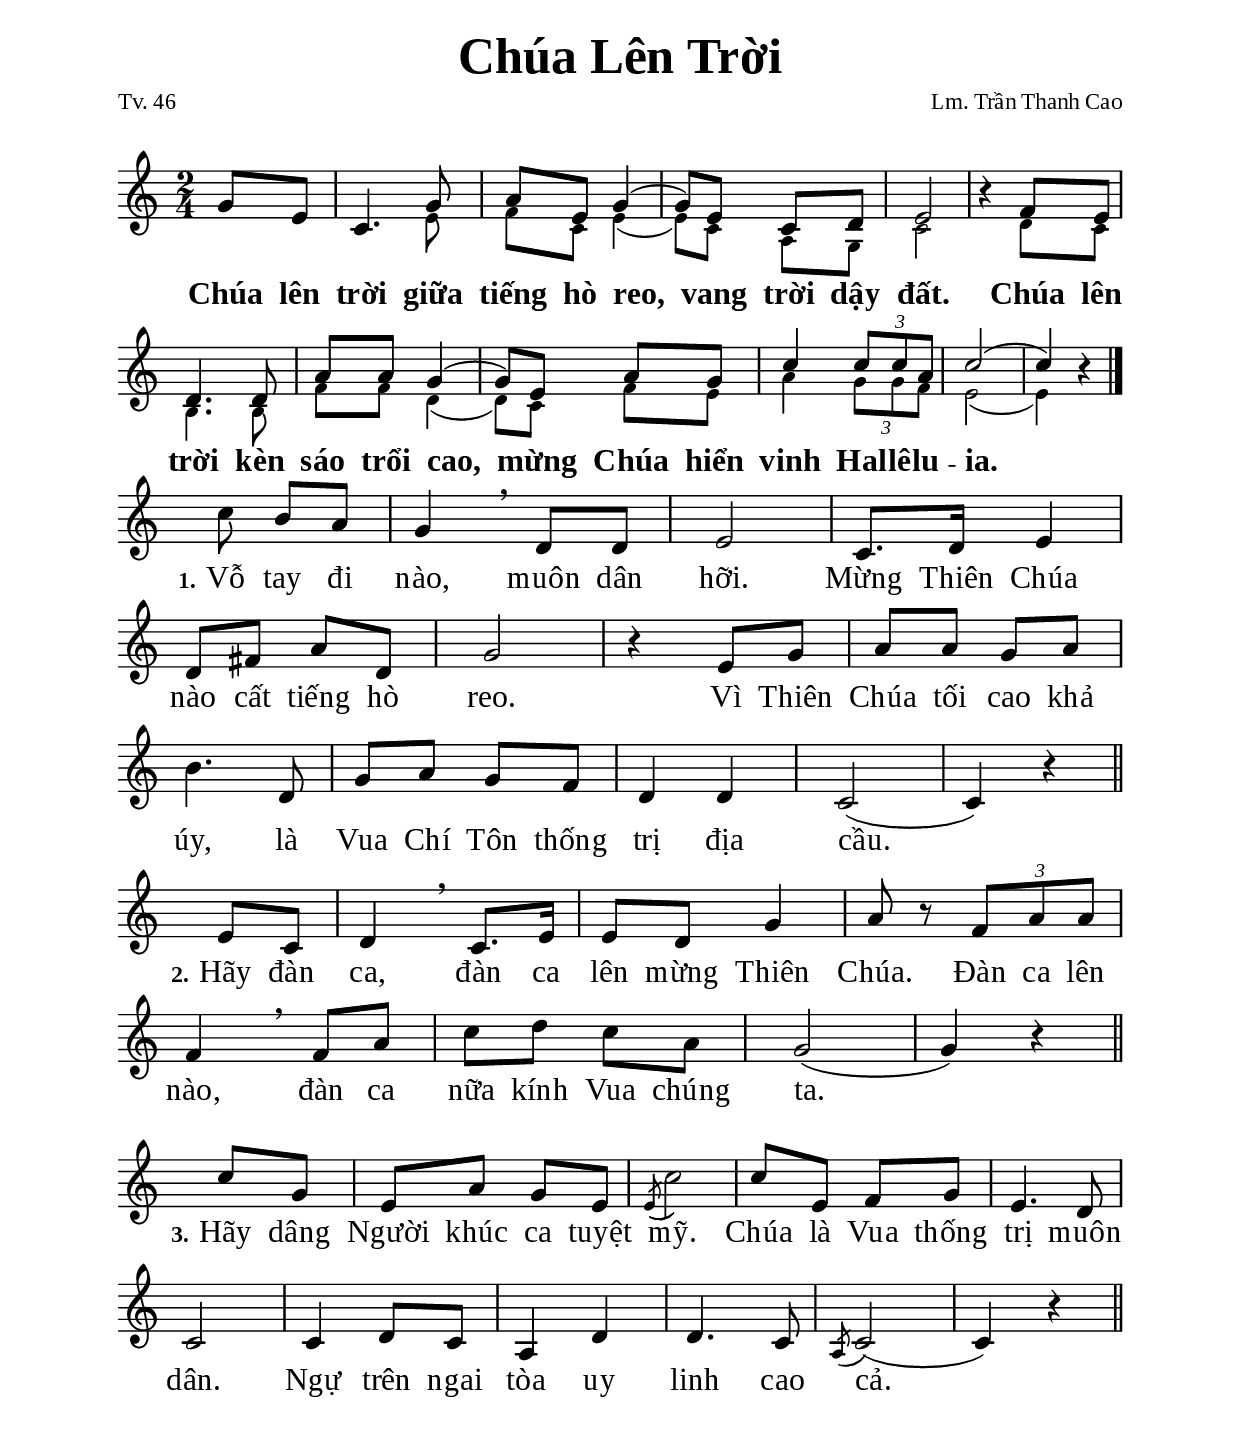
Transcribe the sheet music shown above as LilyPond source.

% Cài đặt chung
\version "2.20.0"
\include "english.ly"

\header {
  title = \markup { \fontsize #3 "Chúa Lên Trời" }
  poet = "Tv. 46"
  composer = "Lm. Trần Thanh Cao"
  arranger = " "
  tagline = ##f
}

\paper {
  #(set-paper-size "a4")
  top-margin = 10\mm
  bottom-margin = 10\mm
  left-margin = 20\mm
  right-margin = 20\mm
  indent = #0
  #(define fonts
    (make-pango-font-tree
      "Liberation Serif"
      "Liberation Serif"
      "Liberation Serif"
      (/ 20 20)))
  page-count = #1
}

% Nhạc điệp khúc
nhacDiepKhucSop = \relative c'' {
  \partial 4 g8 e |
  c4. g'8 |
  a e g4 ( |
  g8) e c d |
  e2 |
  r4 f8 e |
  d4. d8 |
  a' a g4 ( |
  g8) e a g |
  c4 \tuplet 3/2 { c8 c a } |
  c2 ( |
  c4) r \bar "|."
}

nhacDiepKhucBas = \relative c' {
  \override NoteHead.font-size = #-2
  \skip 4
  \skip 4. e8 |
  f c e4 ( |
  e8) c a g |
  c2 |
  r4 d8 c |
  b4. b8 |
  f' f d4 ( |
  d8) c f e |
  a4 \tuplet 3/2 { g8 g f } |
  e2 ( |
  e4) r
}

% Nhạc phiên khúc
nhacPhienKhucMot = \relative c'' {
  \partial 4. c8 b a |
  g4 \breathe d8 d |
  e2 |
  c8. d16 e4 
  d8 fs a d, |
  g2 |
  r4 e8 g |
  a a g a |
  b4. d,8 |
  g a g f |
  d4 d |
  c2 ( |
  c4) r \bar "||"
}

nhacPhienKhucHai = \relative c' {
  \partial 4 e8 c |
  d4 \breathe c8. e16 |
  e8 d g4 |
  a8 r \tuplet 3/2 { f8 a a } |
  f4 \breathe f8 a |
  c d c a |
  g2 ( |
  g4) r \bar "||"
}

nhacPhienKhucBa = \relative c'' {
  \partial 4 c8 g |
  e a g e |
  \acciaccatura e8 (c'2) |
  c8 e, f g |
  e4. d8 |
  c2 |
  c4 d8 c |
  a4 d |
  d4. c8 |
  \acciaccatura a8 c2 ( |
  c4) r \bar "||"
}

% Lời điệp khúc
loiDiepKhuc = \lyricmode {
  Chúa lên trời giữa tiếng hò reo, vang trời dậy đất.
  Chúa lên trời kèn sáo trổi cao, mừng Chúa hiển vinh
  Hal -- lê -- lu -- ia.
}

% Lời phiên khúc
loiPhienKhucMot = \lyricmode {
  \set stanza = #"1."
  Vỗ tay đi nào, muôn dân hỡi.
  Mừng Thiên Chúa nào cất tiếng hò reo.
  Vì Thiên Chúa tối cao khả úy,
  là Vua Chí Tôn thống trị địa cầu.
}

loiPhienKhucHai = \lyricmode {
  \set stanza = #"2."
  Hãy đàn ca, đàn ca lên mừng Thiên Chúa.
  Đàn ca lên nào, đàn ca nữa kính Vua chúng ta.
}

loiPhienKhucBa = \lyricmode {
  \set stanza = #"3."
  Hãy dâng Người khúc ca tuyệt mỹ.
  Chúa là Vua thống trị muôn dân.
  Ngự trên ngai tòa uy linh cao cả.
}


% Dàn trang
\score {
  \new ChoirStaff <<
    \new Staff = diepKhuc \with {
        \consists "Merge_rests_engraver"
        \magnifyStaff #(magstep +1)
      }
      <<
      \new Voice = beSop {
        \voiceOne \key c \major \time 2/4 \nhacDiepKhucSop
      }
      \new Voice = beBas {
        \voiceTwo \key c \major \time 2/4 \nhacDiepKhucBas
      }
    >>
    \new Lyrics \lyricsto beSop \loiDiepKhuc
  >>
  \layout {
    \override Lyrics.LyricText.font-series = #'bold
    \override Lyrics.LyricText.font-size = #+3
    \override Lyrics.LyricSpace.minimum-distance = #1.5
    \override Score.BarNumber.break-visibility = ##(#f #f #f)
    \override Score.SpacingSpanner.uniform-stretching = ##t
  }
}

\score {
  \new ChoirStaff <<
    \new Staff = phienKhuc \with {
        \magnifyStaff #(magstep +1)
      }
      <<
      \new Voice = beSop {
        \key c \major \time 2/4 \nhacPhienKhucMot
      }
    >>
    \new Lyrics \lyricsto beSop \loiPhienKhucMot
  >>
  \layout {
    \override Staff.TimeSignature.transparent = ##t
    \override Lyrics.LyricText.font-size = #+3
    \override Lyrics.LyricSpace.minimum-distance = #1.5
    \override Score.BarNumber.break-visibility = ##(#f #f #f)
    \override Score.SpacingSpanner.uniform-stretching = ##t
  }
}

\score {
  \new ChoirStaff <<
    \new Staff = phienKhuc \with {
        \magnifyStaff #(magstep +1)
      }
      <<
      \new Voice = beSop {
        \key c \major \time 2/4 \nhacPhienKhucHai
      }
    >>
    \new Lyrics \lyricsto beSop \loiPhienKhucHai
  >>
  \layout {
    \override Staff.TimeSignature.transparent = ##t
    \override Lyrics.LyricText.font-size = #+3
    \override Lyrics.LyricSpace.minimum-distance = #1.5
    \override Score.BarNumber.break-visibility = ##(#f #f #f)
    \override Score.SpacingSpanner.uniform-stretching = ##t
  }
}

\score {
  \new ChoirStaff <<
    \new Staff = phienKhuc \with {
        \magnifyStaff #(magstep +1)
      }
      <<
      \new Voice = beSop {
        \key c \major \time 2/4 \nhacPhienKhucBa
      }
    >>
    \new Lyrics \lyricsto beSop \loiPhienKhucBa
  >>
  \layout {
    \override Staff.TimeSignature.transparent = ##t
    \override Lyrics.LyricText.font-size = #+3
    \override Lyrics.LyricSpace.minimum-distance = #1.5
    \override Score.BarNumber.break-visibility = ##(#f #f #f)
    \override Score.SpacingSpanner.uniform-stretching = ##t
  }
}
